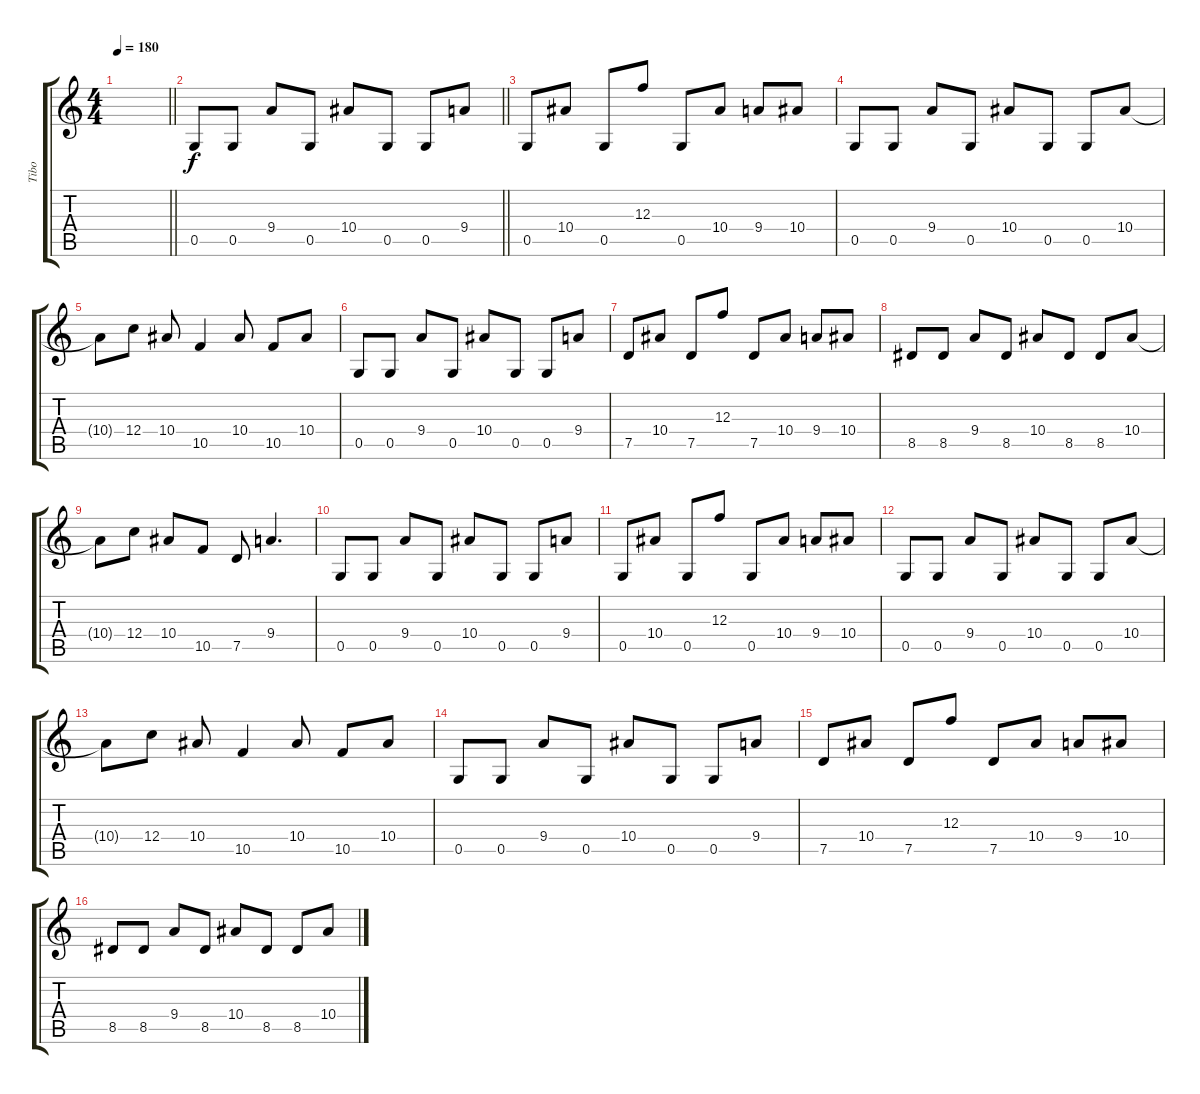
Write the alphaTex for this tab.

\track ("Tibo" "Tibo") {instrument distortionguitar}
\staff {score tabs}
\tuning (D4 A3 F3 C3 G2 C2) {hide}
\ts (4 4)
\tempo 180
\clef g2
\barLineRight lightlight
\ks c
|
\section ("" "")
\barLineRight lightlight
0.5.8 0.5.8 9.4.8 0.5.8 10.4.8 0.5.8 0.5.8 9.4.8 |
\section ("" "")
0.5.8 10.4.8 0.5.8 12.3.8 0.5.8 10.4.8 9.4.8 10.4.8 |
0.5.8 0.5.8 9.4.8 0.5.8 10.4.8 0.5.8 0.5.8 10.4.8 |
10.4{t}.8 12.4.8 10.4.8 10.5.4 10.4.8 10.5.8 10.4.8 |
0.5.8 0.5.8 9.4.8 0.5.8 10.4.8 0.5.8 0.5.8 9.4.8 |
7.5.8 10.4.8 7.5.8 12.3.8 7.5.8 10.4.8 9.4.8 10.4.8 |
8.5.8 8.5.8 9.4.8 8.5.8 10.4.8 8.5.8 8.5.8 10.4.8 |
10.4{t}.8 12.4.8 10.4.8 10.5.8 7.5.8 9.4.4{d instrument guitarharmonics} |
0.5.8{instrument distortionguitar} 0.5.8 9.4.8 0.5.8 10.4.8 0.5.8 0.5.8 9.4.8 |
0.5.8 10.4.8 0.5.8 12.3.8 0.5.8 10.4.8 9.4.8 10.4.8 |
0.5.8 0.5.8 9.4.8 0.5.8 10.4.8 0.5.8 0.5.8 10.4.8 |
10.4{t}.8 12.4.8 10.4.8 10.5.4 10.4.8 10.5.8 10.4.8 |
0.5.8 0.5.8 9.4.8 0.5.8 10.4.8 0.5.8 0.5.8 9.4.8 |
7.5.8 10.4.8 7.5.8 12.3.8 7.5.8 10.4.8 9.4.8 10.4.8 |
8.5.8 8.5.8 9.4.8 8.5.8 10.4.8 8.5.8 8.5.8 10.4.8
